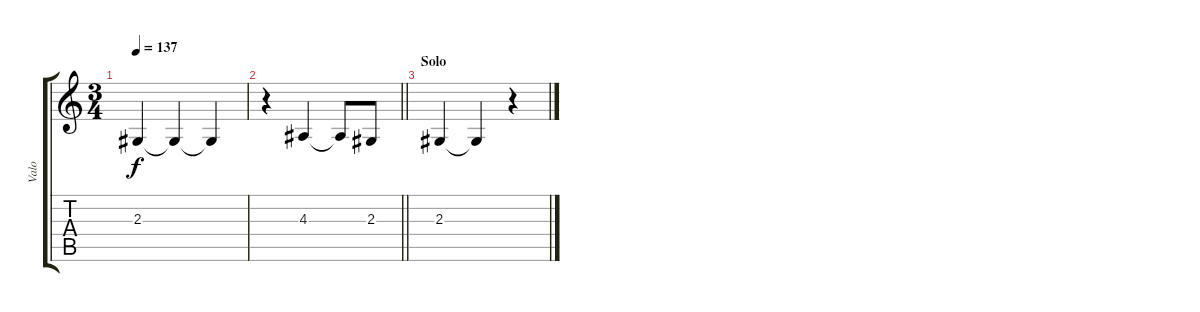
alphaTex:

\track ("Valo" "Valo") {instrument lead6voice}
\staff {score tabs}
\tuning (Eb4 Bb3 Gb3 Db3 Ab2 Eb2) {hide}
\ts (3 4)
\tempo 137
\clef g2
\ks c
2.3.4{dy f} 2.3{t}.4 2.3{t}.4 |
\barLineRight lightlight
r.4 4.3.4 4.3{t}.8 2.3.8 |
\section ("" "Solo")
2.3.4 2.3{t}.4 r.4
